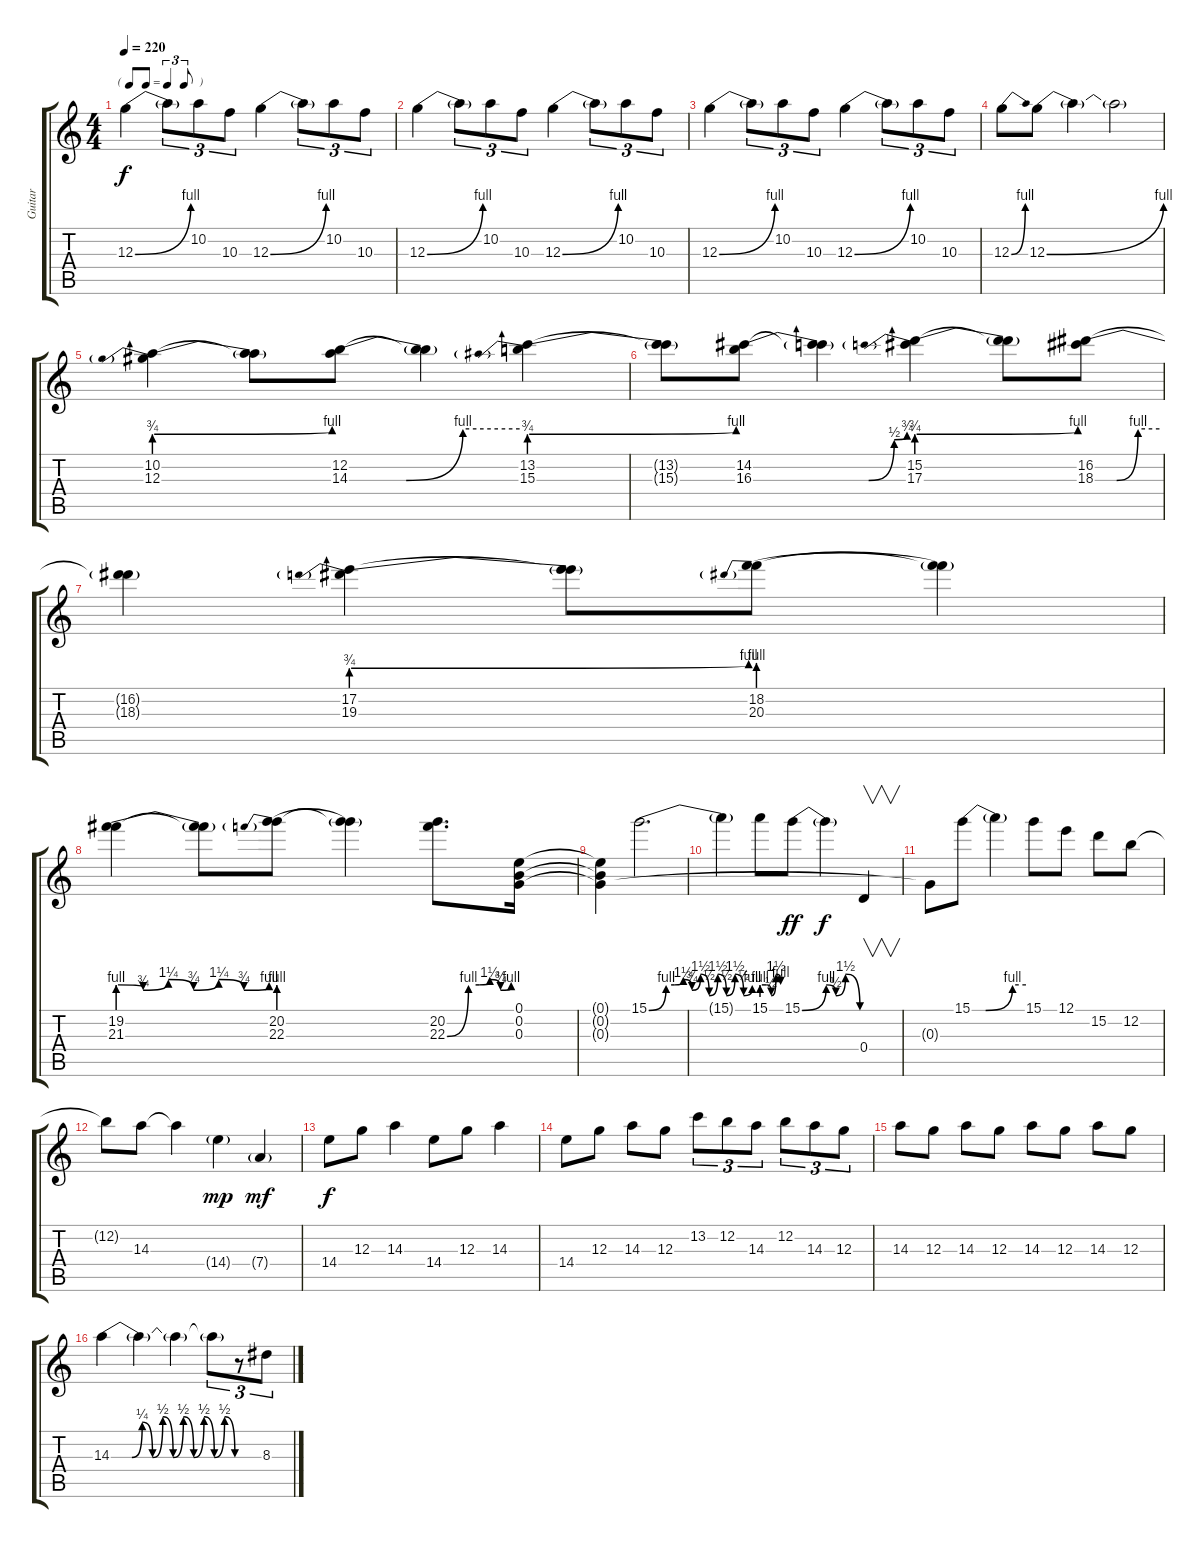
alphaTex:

\track ("Guitar" "Guitar") {instrument overdrivenguitar}
\staff {score tabs}
\tuning (E4 B3 G3 D3 A2 E2) {hide}
\ts (4 4)
\tf triplet8th
\tempo 220
\clef g2
\ks c
12.3{be (bend 0 0 60 4)}.4{dy f} 12.3{t}.8{tu (3 2)} 10.2.8{tu (3 2)} 10.3.8{tu (3 2)} 12.3{be (bend 0 0 60 4)}.4 12.3{t}.8{tu (3 2)} 10.2.8{tu (3 2)} 10.3.8{tu (3 2)} |
12.3{be (bend 0 0 60 4)}.4 12.3{t}.8{tu (3 2)} 10.2.8{tu (3 2)} 10.3.8{tu (3 2)} 12.3{be (bend 0 0 60 4)}.4 12.3{t}.8{tu (3 2)} 10.2.8{tu (3 2)} 10.3.8{tu (3 2)} |
12.3{be (bend 0 0 60 4)}.4 12.3{t}.8{tu (3 2)} 10.2.8{tu (3 2)} 10.3.8{tu (3 2)} 12.3{be (bend 0 0 60 4)}.4 12.3{t}.8{tu (3 2)} 10.2.8{tu (3 2)} 10.3.8{tu (3 2)} |
12.3{be (bend 0 0 60 4)}.8 12.3{be (bend 0 0 60 4)}.8 12.3{t}.4 12.3{t}.2 |
(10.2 12.3{be (prebendbend 0 3 60 4)}).4 (10.2{t} 12.3{t}).8 (12.2 14.3{be (custom 0 0 20 0 40 4 60 4)}).8 (12.2{t} 14.3{t}).4 (13.2 15.3{be (prebendbend 0 3 60 4)}).4 |
(13.2{t} 15.3{t}).8 (14.2 16.3{be (custom 0 0 45 0 55 2 60 3)}).8 (14.2{t} 16.3{t}).4 (15.2 17.3{be (prebendbend 0 3 60 4)}).4 (15.2{t} 17.3{t}).8 (16.2 18.3{be (custom 0 0 20 0 40 4 60 4)}).8 |
(16.2{t} 18.3{t}).4 (17.2 19.3{be (prebendbend 0 3 60 4)}).4 (17.2{t} 19.3{t}).8 (18.2 20.3{be (prebend 0 4 60 4)}).8 (18.2{t} 20.3{t}).4 |
(19.2 21.3{be (custom 0 4 10 3 20 5 30 3 40 5 50 3 60 4)}).4 (19.2{t} 21.3{t}).8 (20.2 22.3{be (prebend 0 4 60 4)}).8 (20.2{t} 22.3{t}).4 (20.2 22.3{be (custom 0 0 20 4 30 4 40 5 50 3 60 4)}).8{d} (0.1 0.2 0.3).16 |
(0.1{t} 0.2{t} 0.3{t}).4 15.1{be (custom 0 0 10 4 15 4 20 5 25 3 30 6 35 2 40 6 45 2 50 6 55 2 60 4)}.2{d} |
15.1{t}.4 15.1{be (custom 0 4 15 4 30 2 45 6 60 4)}.8 15.1{be (custom 0 0 25 4 35 2 45 6 60 0)}.8{dy ff} 15.1{t}.4{dy f} 0.4.4{v} |
0.3{t}.8 15.1{be (custom 0 0 15 0 45 4 60 4)}.8 15.1{t}.4 15.1.8 12.1.8 15.2.8 12.2.8 |
12.2{t}.8 14.3.8 14.3{t}.4 14.4{g}.4{dy mp} 7.4{g}.4{dy mf} |
14.4.8{dy f} 12.3.8 14.3.4 14.4.8 12.3.8 14.3.4 |
14.4.8 12.3.8 14.3.8 12.3.8 13.2.8{tu (3 2)} 12.2.8{tu (3 2)} 14.3.8{tu (3 2)} 12.2.8{tu (3 2)} 14.3.8{tu (3 2)} 12.3.8{tu (3 2)} |
14.3.8 12.3.8 14.3.8 12.3.8 14.3.8 12.3.8 14.3.8 12.3.8 |
14.3{be (custom 0 0 10 0 15 1 20 0 25 2 30 0 35 2 40 0 45 2 50 0 55 2 60 0)}.4 14.3{t}.4 14.3{t}.4 14.3{t}.8{tu (3 2)} r.8{tu (3 2)} 8.3.8{tu (3 2)}
